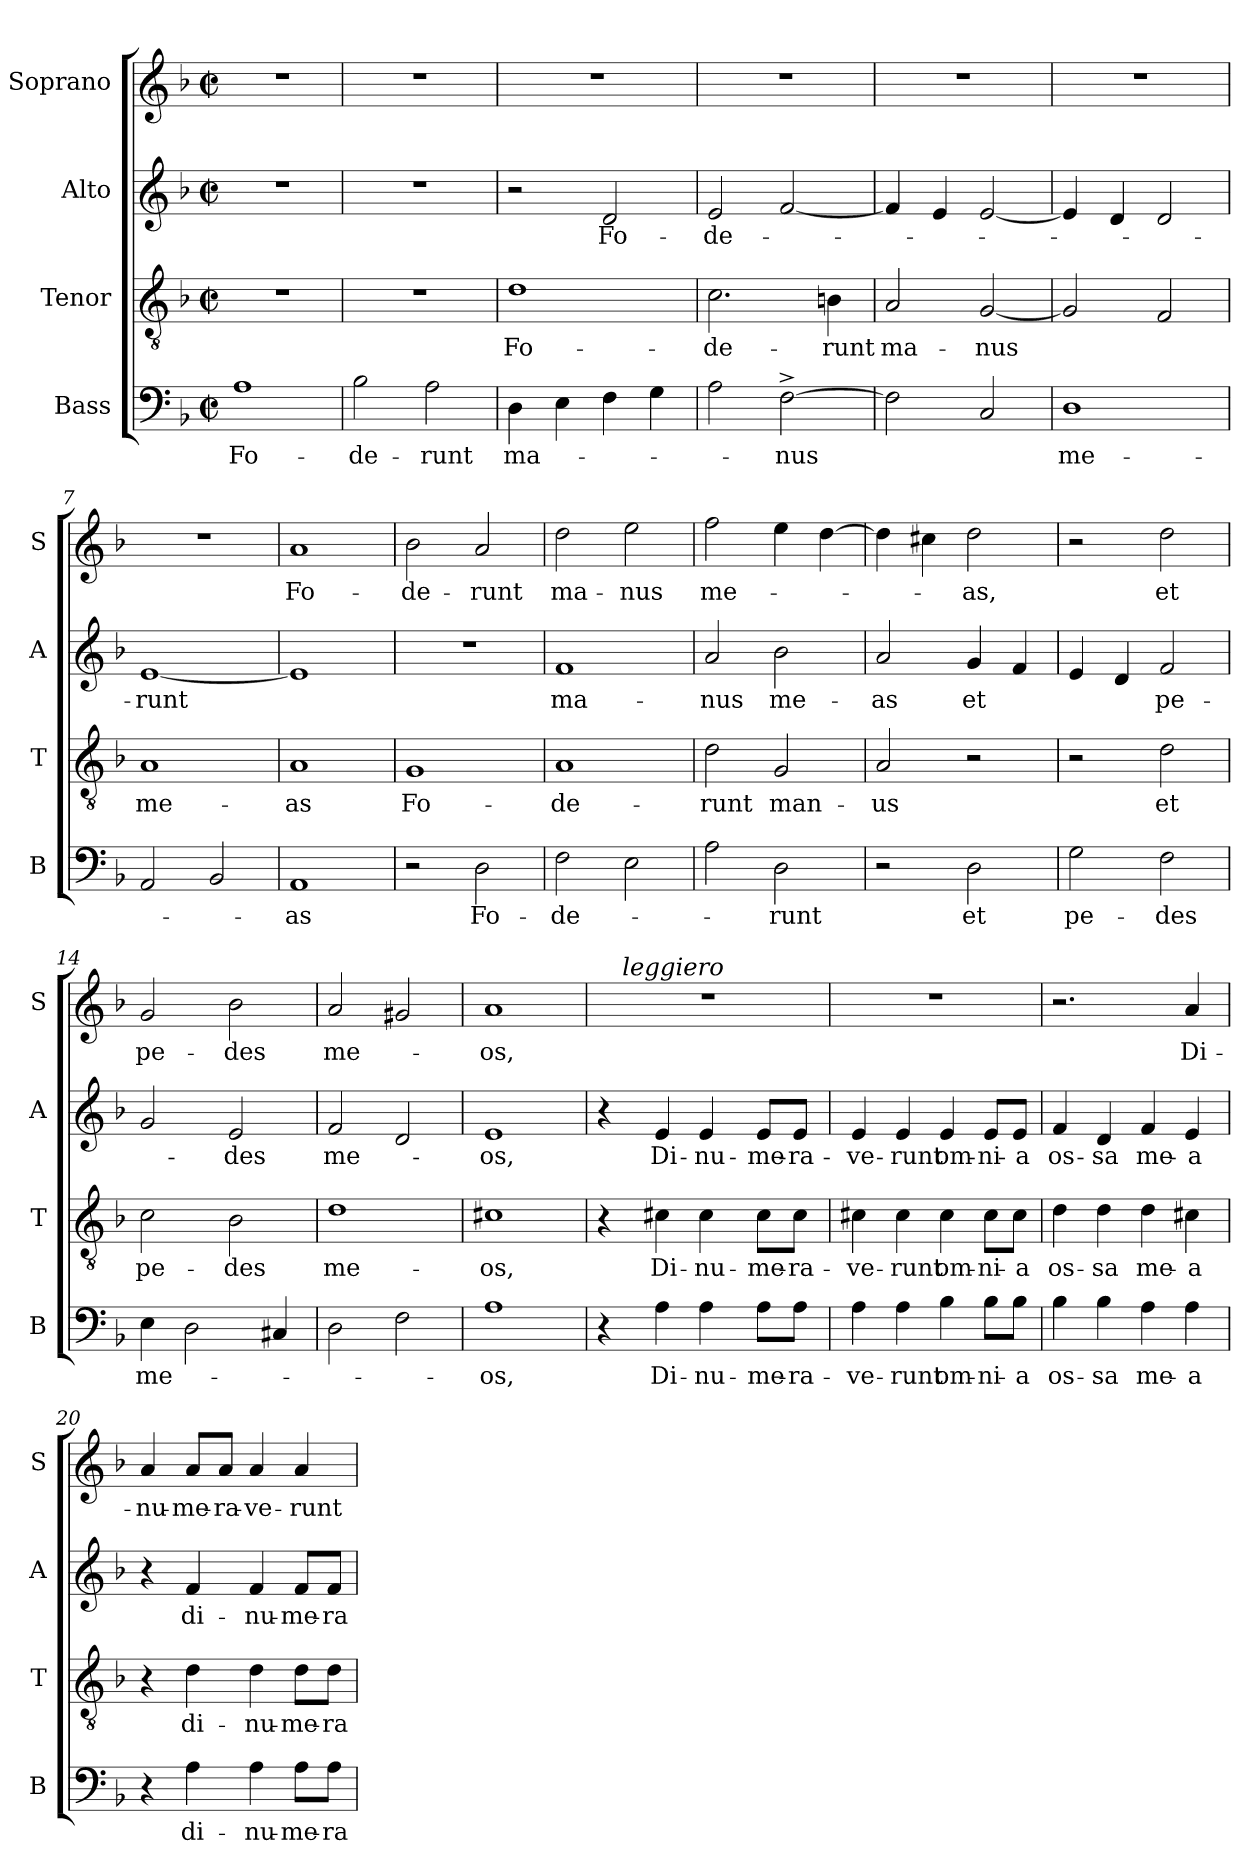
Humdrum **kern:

**kern	**text	**kern	**text	**kern	**text	**kern	**text
*part4	*part4	*part3	*part3	*part2	*part2	*part1	*part1
*staff4	*staff4	*staff3	*staff3	*staff2	*staff2	*staff1	*staff1
*I"Bass	*	*I"Tenor	*	*I"Alto	*	*I"Soprano	*
*I'B	*	*I'T	*	*I'A	*	*I'S	*
*clefF4	*	*clefGv2	*	*clefG2	*	*clefG2	*
*k[b-]	*	*k[b-]	*	*k[b-]	*	*k[b-]	*
*F:	*	*F:	*	*F:	*	*F:	*
*M2/2	*	*M2/2	*	*M2/2	*	*M2/2	*
*met(c|)	*	*met(c|)	*	*met(c|)	*	*met(c|)	*
=1	=1	=1	=1	=1	=1	=1	=1
!	!LO:LY:b	!	!	!	!	!	!
1A	Fo-	1r	.	1r	.	1r	.
=2	=2	=2	=2	=2	=2	=2	=2
!	!LO:LY:b	!	!	!	!	!	!
2B-\	-de-	1r	.	1r	.	1r	.
!	!LO:LY:b	!	!	!	!	!	!
2A\	-runt	.	.	.	.	.	.
=3	=3	=3	=3	=3	=3	=3	=3
!	!LO:LY:b	!	!LO:LY:b	!	!	!	!
4D\	ma-	1d	Fo-	2r	.	1r	.
4E\	.	.	.	.	.	.	.
!	!	!	!	!	!LO:LY:b	!	!
4F\	.	.	.	2d/	Fo-	.	.
4G\	.	.	.	.	.	.	.
=4	=4	=4	=4	=4	=4	=4	=4
!	!	!	!LO:LY:b	!	!LO:LY:b	!	!
2A\	.	2.c\	-de-	2e/	-de-	1r	.
!	!LO:LY:b	!	!	!	!	!	!
[>2F^>\	-nus	.	.	[<2f/	.	.	.
!	!	!	!LO:LY:b	!	!	!	!
.	.	4Bn\	-runt	.	.	.	.
=5	=5	=5	=5	=5	=5	=5	=5
!	!	!	!LO:LY:b	!	!	!	!
2F\]	.	2A/	ma-	4f/]	.	1r	.
.	.	.	.	4e/	.	.	.
!	!	!	!LO:LY:b	!	!	!	!
2C/	.	[<2G/	-nus	[<2e/	.	.	.
=6	=6	=6	=6	=6	=6	=6	=6
!	!LO:LY:b	!	!	!	!	!	!
1D	me-	2G/]	.	4e/]	.	1r	.
.	.	.	.	4d/	.	.	.
.	.	2F/	.	2d/	.	.	.
=7	=7	=7	=7	=7	=7	=7	=7
!	!	!	!LO:LY:b	!	!LO:LY:b	!	!
2AA/	.	1A	me-	[<1e	-runt	1r	.
2BB-/	.	.	.	.	.	.	.
=8	=8	=8	=8	=8	=8	=8	=8
!	!LO:LY:b	!	!LO:LY:b	!	!	!	!LO:LY:b
1AA	-as	1A	-as	1e]	.	1a	Fo-
!!LO:LB:g=z
=9	=9	=9	=9	=9	=9	=9	=9
!	!	!	!LO:LY:b	!	!	!	!LO:LY:b
2r	.	1G	Fo-	1r	.	2b-\	-de-
!	!LO:LY:b	!	!	!	!	!	!LO:LY:b
2D\	Fo-	.	.	.	.	2a/	-runt
=10	=10	=10	=10	=10	=10	=10	=10
!	!LO:LY:b	!	!LO:LY:b	!	!LO:LY:b	!	!LO:LY:b
2F\	-de-	1A	-de-	1f	ma-	2dd\	ma-
!	!	!	!	!	!	!	!LO:LY:b
2E\	.	.	.	.	.	2ee\	-nus
=11	=11	=11	=11	=11	=11	=11	=11
!	!	!	!LO:LY:b	!	!LO:LY:b	!	!LO:LY:b
2A\	.	2d\	-runt	2a/	-nus	2ff\	me-
!	!LO:LY:b	!	!LO:LY:b	!	!LO:LY:b	!	!
2D\	-runt	2G/	man-	2b-\	me-	4ee\	.
.	.	.	.	.	.	[>4dd\	.
=12	=12	=12	=12	=12	=12	=12	=12
!	!	!	!LO:LY:b	!	!LO:LY:b	!	!
2r	.	2A/	-us	2a/	-as	4dd\]	.
.	.	.	.	.	.	4cc#X\	.
!	!LO:LY:b	!	!	!	!LO:LY:b	!	!LO:LY:b
2D\	et	2r	.	4g/	et	2dd\	-as,
.	.	.	.	4f/	.	.	.
=13	=13	=13	=13	=13	=13	=13	=13
!	!LO:LY:b	!	!	!	!	!	!
2G\	pe-	2r	.	4e/	.	2r	.
.	.	.	.	4d/	.	.	.
!	!LO:LY:b	!	!LO:LY:b	!	!LO:LY:b	!	!LO:LY:b
2F\	-des	2d\	et	2f/	pe-	2dd\	et
=14	=14	=14	=14	=14	=14	=14	=14
!	!LO:LY:b	!	!LO:LY:b	!	!	!	!LO:LY:b
4E\	me-	2c\	pe-	2g/	.	2g/	pe-
2D\	.	.	.	.	.	.	.
!	!	!	!LO:LY:b	!	!LO:LY:b	!	!LO:LY:b
.	.	2B-\	-des	2e/	-des	2b-\	-des
4C#X/	.	.	.	.	.	.	.
=15	=15	=15	=15	=15	=15	=15	=15
!	!	!	!LO:LY:b	!	!LO:LY:b	!	!LO:LY:b
2D\	.	1d	me-	2f/	me-	2a/	me-
2F\	.	.	.	2d/	.	2g#X/	.
=16	=16	=16	=16	=16	=16	=16	=16
!	!LO:LY:b	!	!LO:LY:b	!	!LO:LY:b	!	!LO:LY:b
1A	-os,	1c#X	-os,	1e	-os,	1a	-os,
!!LO:LB:g=z
=17	=17	=17	=17	=17	=17	=17	=17
*	*	*	*	*	*	*^	*
4r	.	4r	.	4r	.	1r	16.ryy	.
!	!	!	!	!	!	!	!LO:TX:a:i:t=leggiero	!
.	.	.	.	.	.	.	2ryy	.
!	!LO:LY:b	!	!LO:LY:b	!	!LO:LY:b	!	!	!
4A\	Di-	4c#X\	Di-	4e/	Di-	.	.	.
!	!LO:LY:b	!	!LO:LY:b	!	!LO:LY:b	!	!	!
4A\	-nu-	4c#\	-nu-	4e/	-nu-	.	.	.
.	.	.	.	.	.	.	4ryy	.
!	!LO:LY:b	!	!LO:LY:b	!	!LO:LY:b	!	!	!
8A\L	-me-	8c#\L	-me-	8e/L	-me-	.	.	.
.	.	.	.	.	.	.	8ryy	.
!	!LO:LY:b:rj	!	!LO:LY:b:rj	!	!LO:LY:b:rj	!	!	!
8A\J	-ra-	8c#\J	-ra-	8e/J	-ra-	.	.	.
.	.	.	.	.	.	.	32ryy	.
=18	=18	=18	=18	=18	=18	=18	=18	=18
!	!LO:LY:b	!	!LO:LY:b	!	!LO:LY:b	!	!	!
*	*	*	*	*	*	*v	*v	*
4A\	-ve-	4c#X\	-ve-	4e/	-ve-	1r	.
!	!LO:LY:b	!	!LO:LY:b	!	!LO:LY:b	!	!
4A\	-runt	4c#\	-runt	4e/	-runt	.	.
!	!LO:LY:b	!	!LO:LY:b	!	!LO:LY:b	!	!
4B-\	om-	4c#\	om-	4e/	om-	.	.
!	!LO:LY:b	!	!LO:LY:b	!	!LO:LY:b	!	!
8B-\L	-ni-	8c#\L	-ni-	8e/L	-ni-	.	.
!	!LO:LY:b	!	!LO:LY:b	!	!LO:LY:b	!	!
8B-\J	-a	8c#\J	-a	8e/J	-a	.	.
=19	=19	=19	=19	=19	=19	=19	=19
!	!LO:LY:b	!	!LO:LY:b	!	!LO:LY:b	!	!
4B-\	os-	4d\	os-	4f/	os-	2.r	.
!	!LO:LY:b	!	!LO:LY:b	!	!LO:LY:b	!	!
4B-\	-sa	4d\	-sa	4d/	-sa	.	.
!	!LO:LY:b	!	!LO:LY:b	!	!LO:LY:b	!	!
4A\	me-	4d\	me-	4f/	me-	.	.
!	!LO:LY:b	!	!LO:LY:b	!	!LO:LY:b	!	!LO:LY:b
4A\	-a	4c#X\	-a	4e/	-a	4a/	Di-
=20	=20	=20	=20	=20	=20	=20	=20
!	!	!	!	!	!	!	!LO:LY:b
4r	.	4r	.	4r	.	4a/	-nu-
!	!LO:LY:b	!	!LO:LY:b	!	!LO:LY:b	!	!LO:LY:b
4A\	di-	4d\	di-	4f/	di-	8a/L	-me-
!	!	!	!	!	!	!	!LO:LY:b
.	.	.	.	.	.	8a/J	-ra-
!	!LO:LY:b	!	!LO:LY:b	!	!LO:LY:b	!	!LO:LY:b
4A\	-nu-	4d\	-nu-	4f/	-nu-	4a/	-ve-
!	!LO:LY:b	!	!LO:LY:b	!	!LO:LY:b	!	!LO:LY:b
8A\L	-me-	8d\L	-me-	8f/L	-me-	4a/	-runt
!	!LO:LY:b:rj	!	!LO:LY:b:rj	!	!LO:LY:b:rj	!	!
8A\J	-ra-	8d\J	-ra-	8f/J	-ra-	.	.
=	=	=	=	=	=	=	=
*-	*-	*-	*-	*-	*-	*-	*-
